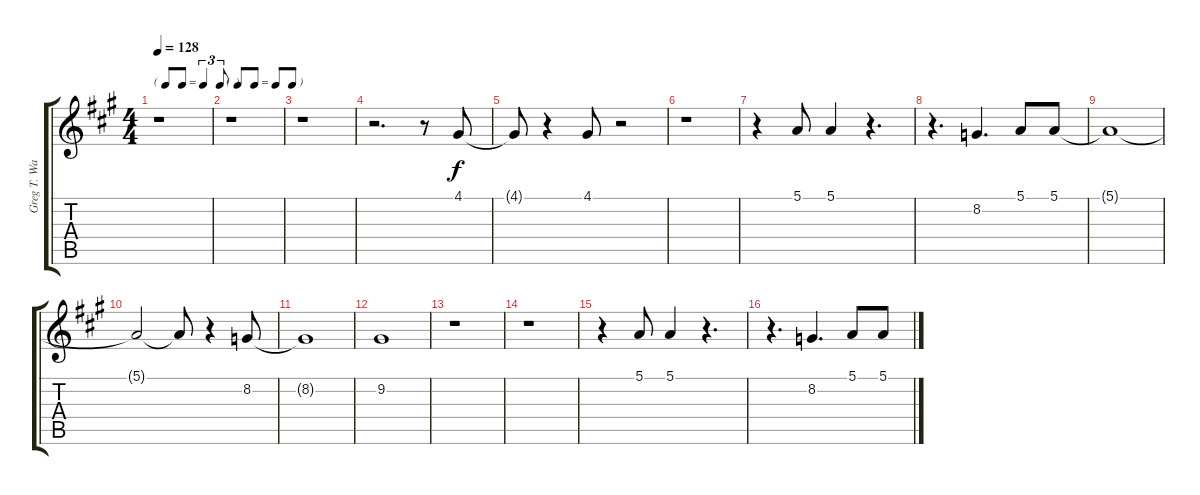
\track ("Greg T. Walker Vocals" "Greg T. Wa") {instrument piccolo}
\staff {score tabs}
\tuning (E4 B3 G3 D3 A2 E2) {hide}
\ts (4 4)
\tf triplet8th
\tempo 128
\clef g2
\ks a
r.1{dy f} |
\tf none
r.1 |
r.1 |
r.2{d} r.8 4.1.8 |
4.1{t}.8 r.4 4.1.8 r.2 |
r.1 |
r.4 5.1.8 5.1.4 r.4{d} |
r.4{d} 8.2.4{d} 5.1.8 5.1.8 |
5.1{t}.1 |
5.1{t}.2 5.1{t}.8 r.4 8.2.8 |
8.2{t}.1 |
9.2.1 |
r.1 |
r.1 |
r.4 5.1.8 5.1.4 r.4{d} |
r.4{d} 8.2.4{d} 5.1.8 5.1.8
